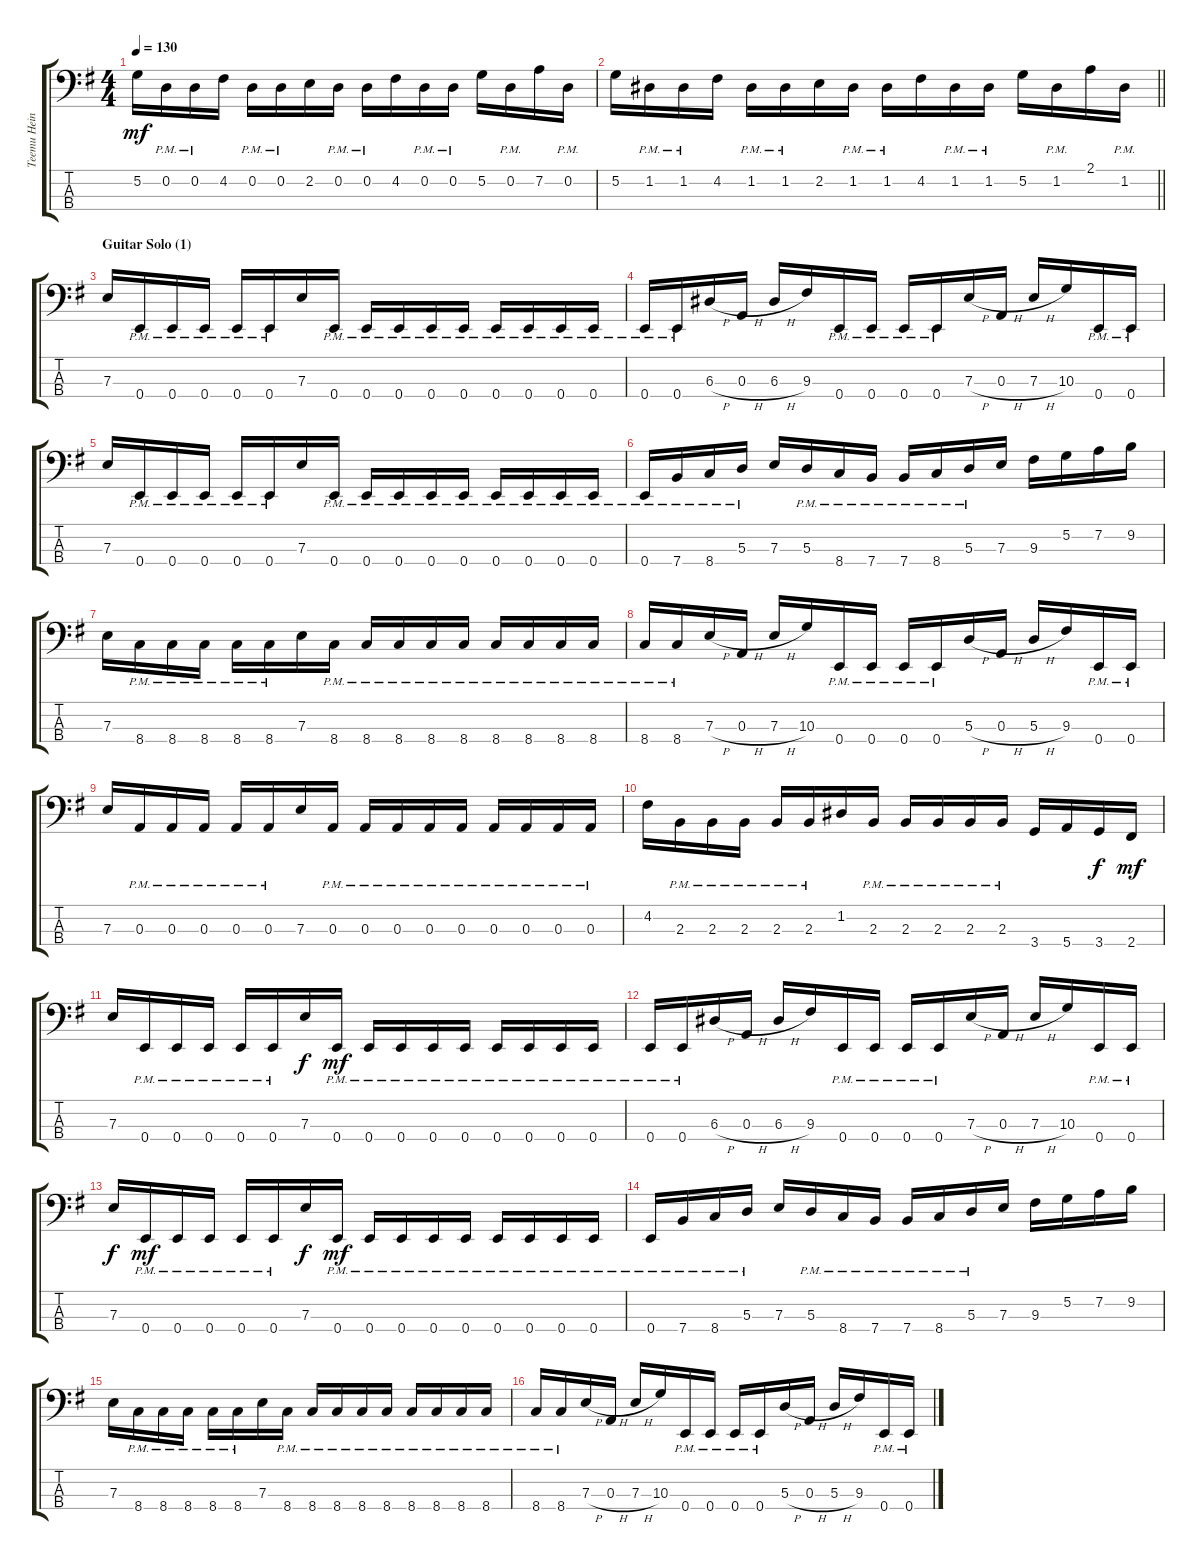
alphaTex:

\track ("Teemu Heinola (bass)" "Teemu Hein") {instrument electricbasspick}
\staff {score tabs}
\tuning (G2 D2 A1 E1) {hide}
\ts (4 4)
\tempo 130
\clef f4
\ks eminor
5.2.16{dy mf} 0.2{pm}.16 0.2{pm}.16 4.2.16 0.2{pm}.16 0.2{pm}.16 2.2.16 0.2{pm}.16 0.2{pm}.16 4.2.16 0.2{pm}.16 0.2{pm}.16 5.2.16 0.2{pm}.16 7.2.16 0.2{pm}.16 |
\barLineRight lightlight
5.2.16 1.2{pm}.16 1.2{pm}.16 4.2.16 1.2{pm}.16 1.2{pm}.16 2.2.16 1.2{pm}.16 1.2{pm}.16 4.2.16 1.2{pm}.16 1.2{pm}.16 5.2.16 1.2{pm}.16 2.1.16 1.2{pm}.16 |
\section ("" "Guitar Solo (1)")
7.3.16 0.4{pm}.16 0.4{pm}.16 0.4{pm}.16 0.4{pm}.16 0.4{pm}.16 7.3.16 0.4{pm}.16 0.4{pm}.16 0.4{pm}.16 0.4{pm}.16 0.4{pm}.16 0.4{pm}.16 0.4{pm}.16 0.4{pm}.16 0.4{pm}.16 |
0.4{pm}.16 0.4{pm}.16 6.3{h}.16 0.3{h}.16 6.3{h}.16 9.3.16 0.4{pm}.16 0.4{pm}.16 0.4{pm}.16 0.4{pm}.16 7.3{h}.16 0.3{h}.16 7.3{h}.16 10.3.16 0.4{pm}.16 0.4{pm}.16 |
7.3.16 0.4{pm}.16 0.4{pm}.16 0.4{pm}.16 0.4{pm}.16 0.4{pm}.16 7.3.16 0.4{pm}.16 0.4{pm}.16 0.4{pm}.16 0.4{pm}.16 0.4{pm}.16 0.4{pm}.16 0.4{pm}.16 0.4{pm}.16 0.4{pm}.16 |
0.4{pm}.16 7.4{pm}.16 8.4{pm}.16 5.3{pm}.16 7.3.16 5.3{pm}.16 8.4{pm}.16 7.4{pm}.16 7.4{pm}.16 8.4{pm}.16 5.3{pm}.16 7.3.16 9.3.16 5.2.16 7.2.16 9.2.16 |
7.3.16 8.4{pm}.16 8.4{pm}.16 8.4{pm}.16 8.4{pm}.16 8.4{pm}.16 7.3.16 8.4{pm}.16 8.4{pm}.16 8.4{pm}.16 8.4{pm}.16 8.4{pm}.16 8.4{pm}.16 8.4{pm}.16 8.4{pm}.16 8.4{pm}.16 |
8.4{pm}.16 8.4{pm}.16 7.3{h}.16 0.3{h}.16 7.3{h}.16 10.3.16 0.4{pm}.16 0.4{pm}.16 0.4{pm}.16 0.4{pm}.16 5.3{h}.16 0.3{h}.16 5.3{h}.16 9.3.16 0.4{pm}.16 0.4{pm}.16 |
7.3.16 0.3{pm}.16 0.3{pm}.16 0.3{pm}.16 0.3{pm}.16 0.3{pm}.16 7.3.16 0.3{pm}.16 0.3{pm}.16 0.3{pm}.16 0.3{pm}.16 0.3{pm}.16 0.3{pm}.16 0.3{pm}.16 0.3{pm}.16 0.3{pm}.16 |
4.2.16 2.3{pm}.16 2.3{pm}.16 2.3{pm}.16 2.3{pm}.16 2.3{pm}.16 1.2.16 2.3{pm}.16 2.3{pm}.16 2.3{pm}.16 2.3{pm}.16 2.3{pm}.16 3.4.16 5.4.16 3.4.16{dy f} 2.4.16{dy mf} |
7.3.16 0.4{pm}.16 0.4{pm}.16 0.4{pm}.16 0.4{pm}.16 0.4{pm}.16 7.3.16{dy f} 0.4{pm}.16{dy mf} 0.4{pm}.16 0.4{pm}.16 0.4{pm}.16 0.4{pm}.16 0.4{pm}.16 0.4{pm}.16 0.4{pm}.16 0.4{pm}.16 |
0.4{pm}.16 0.4{pm}.16 6.3{h}.16 0.3{h}.16 6.3{h}.16 9.3.16 0.4{pm}.16 0.4{pm}.16 0.4{pm}.16 0.4{pm}.16 7.3{h}.16 0.3{h}.16 7.3{h}.16 10.3.16 0.4{pm}.16 0.4{pm}.16 |
7.3.16{dy f} 0.4{pm}.16{dy mf} 0.4{pm}.16 0.4{pm}.16 0.4{pm}.16 0.4{pm}.16 7.3.16{dy f} 0.4{pm}.16{dy mf} 0.4{pm}.16 0.4{pm}.16 0.4{pm}.16 0.4{pm}.16 0.4{pm}.16 0.4{pm}.16 0.4{pm}.16 0.4{pm}.16 |
0.4{pm}.16 7.4{pm}.16 8.4{pm}.16 5.3{pm}.16 7.3.16 5.3{pm}.16 8.4{pm}.16 7.4{pm}.16 7.4{pm}.16 8.4{pm}.16 5.3{pm}.16 7.3.16 9.3.16 5.2.16 7.2.16 9.2.16 |
7.3.16 8.4{pm}.16 8.4{pm}.16 8.4{pm}.16 8.4{pm}.16 8.4{pm}.16 7.3.16 8.4{pm}.16 8.4{pm}.16 8.4{pm}.16 8.4{pm}.16 8.4{pm}.16 8.4{pm}.16 8.4{pm}.16 8.4{pm}.16 8.4{pm}.16 |
8.4{pm}.16 8.4{pm}.16 7.3{h}.16 0.3{h}.16 7.3{h}.16 10.3.16 0.4{pm}.16 0.4{pm}.16 0.4{pm}.16 0.4{pm}.16 5.3{h}.16 0.3{h}.16 5.3{h}.16 9.3.16 0.4{pm}.16 0.4{pm}.16
